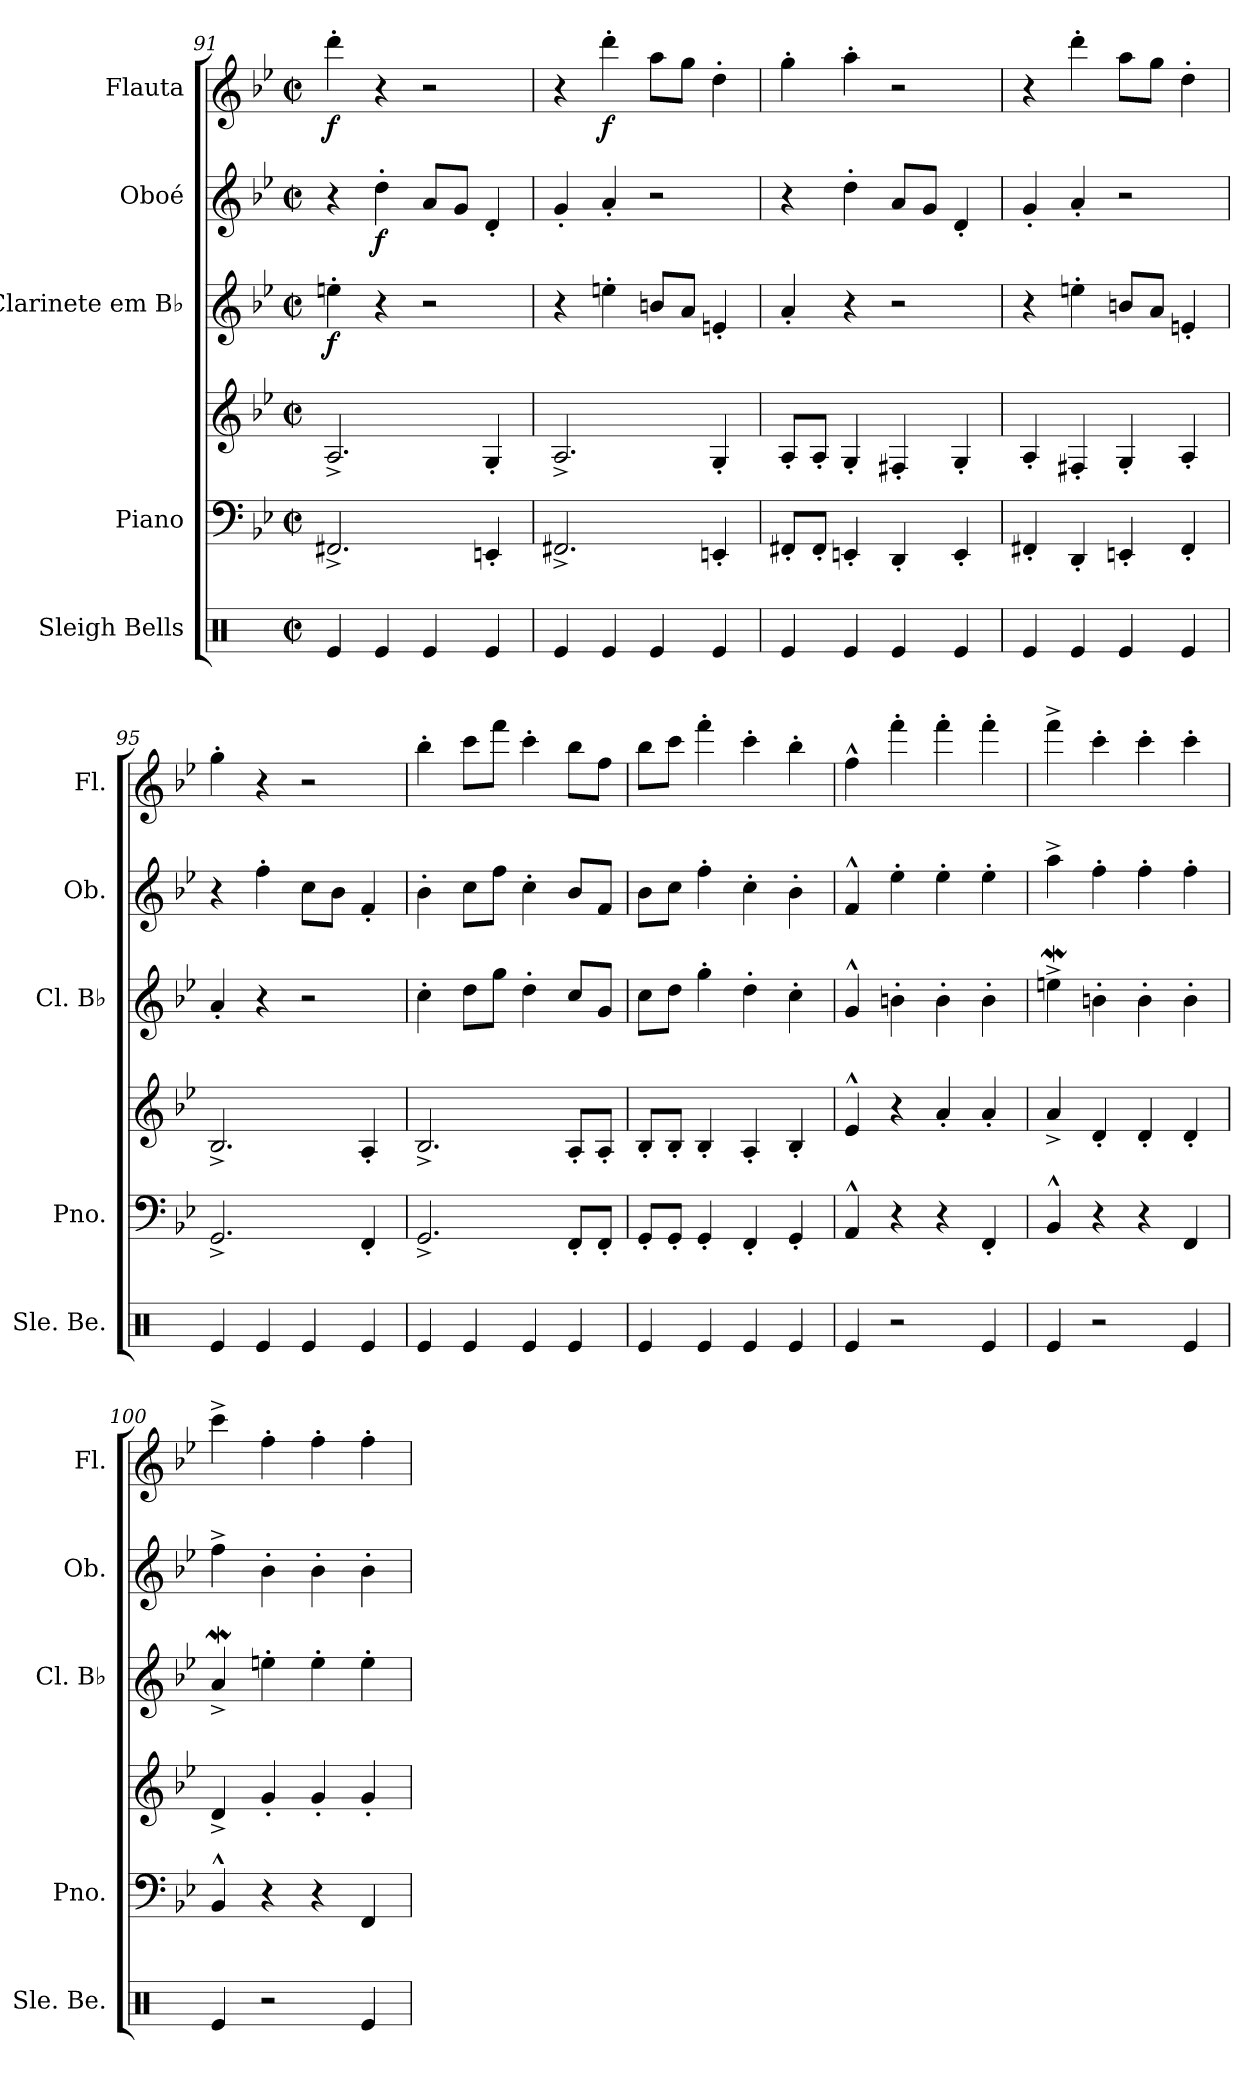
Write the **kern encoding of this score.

**kern	**kern	**kern	**dynam	**kern	**dynam	**kern	**dynam	**kern	**dynam
*part5	*part4	*part4	*part4	*part3	*part3	*part2	*part2	*part1	*part1
*staff6	*staff5	*staff4	*staff4/5	*staff3	*staff3	*staff2	*staff2	*staff1	*staff1
*I"Sleigh Bells	*I"Piano	*	*	*I"Clarinete em B♭	*	*I"Oboé	*	*I"Flauta	*
*I'Sle. Be.	*I'Pno.	*	*	*I'Cl. B♭	*	*I'Ob.	*	*I'Fl.	*
*clefX	*clefF4	*clefG2	*	*clefG2	*	*clefG2	*	*clefG2	*
*	*	*	*	*ITrd1c2	*	*	*	*	*
*k[]	*k[b-e-]	*k[b-e-]	*	*k[b-e-a-d-]	*	*k[b-e-]	*	*k[b-e-]	*
*M2/2	*M2/2	*M2/2	*	*M2/2	*	*M2/2	*	*M2/2	*
*met(c|)	*met(c|)	*met(c|)	*	*met(c|)	*	*met(c|)	*	*met(c|)	*
=91	=91	=91	=91	=91	=91	=91	=91	=91	=91
!	!	!	!LO:DY:b=2	!	!	!	!	!	!
!	!	!	!LO:DY:n=1:b=2	!	!	!	!	!	!
!	!	!	!LO:DY:n=2:b	!	!	!	!	!	!
!	!	!	!LO:DY:n=3:b	!	!LO:DY:b	!	!	!	!LO:DY:b
4Re/	2.FF#X^/	2.A^/	mf mf f mf	4ddn'\	f	4r	.	4ddd'\	f
!	!	!	!	!	!	!	!LO:DY:b	!	!
4Re/	.	.	.	4r	.	4dd'\	f	4r	.
4Re/	.	.	.	2r	.	8a/L	.	2r	.
.	.	.	.	.	.	8g/J	.	.	.
4Re/	4EEn'/	4G'/	.	.	.	4d'/	.	.	.
!!LO:PB:g=z
=92	=92	=92	=92	=92	=92	=92	=92	=92	=92
4Re/	2.FF#X^/	2.A^/	.	4r	.	4g'/	.	4r	.
!	!	!	!	!	!	!	!	!	!LO:DY:b
4Re/	.	.	.	4ddn'\	.	4a'/	.	4ddd'\	f
4Re/	.	.	.	8an/L	.	2r	.	8aa\L	.
.	.	.	.	8g/J	.	.	.	8gg\J	.
4Re/	4EEn'/	4G'/	.	4dn'/	.	.	.	4dd'\	.
=93	=93	=93	=93	=93	=93	=93	=93	=93	=93
4Re/	8FF#X'/L	8A'/L	.	4g'/	.	4r	.	4gg'\	.
.	8FF#'/J	8A'/J	.	.	.	.	.	.	.
4Re/	4EEn'/	4G'/	.	4r	.	4dd'\	.	4aa'\	.
4Re/	4DD'/	4F#X'/	.	2r	.	8a/L	.	2r	.
.	.	.	.	.	.	8g/J	.	.	.
4Re/	4EE'/	4G'/	.	.	.	4d'/	.	.	.
=94	=94	=94	=94	=94	=94	=94	=94	=94	=94
4Re/	4FF#X'/	4A'/	.	4r	.	4g'/	.	4r	.
4Re/	4DD'/	4F#X'/	.	4ddn'\	.	4a'/	.	4ddd'\	.
4Re/	4EEn'/	4G'/	.	8an/L	.	2r	.	8aa\L	.
.	.	.	.	8g/J	.	.	.	8gg\J	.
4Re/	4FF#'/	4A'/	.	4dn'/	.	.	.	4dd'\	.
=95	=95	=95	=95	=95	=95	=95	=95	=95	=95
4Re/	2.GG^/	2.B-^/	.	4g'/	.	4r	.	4gg'\	.
4Re/	.	.	.	4r	.	4ff'\	.	4r	.
4Re/	.	.	.	2r	.	8cc\L	.	2r	.
.	.	.	.	.	.	8b-\J	.	.	.
4Re/	4FF'/	4A'/	.	.	.	4f'/	.	.	.
=96	=96	=96	=96	=96	=96	=96	=96	=96	=96
4Re/	2.GG^/	2.B-^/	.	4b-'\	.	4b-'\	.	4bb-'\	.
4Re/	.	.	.	8cc\L	.	8cc\L	.	8ccc\L	.
.	.	.	.	8ff\J	.	8ff\J	.	8fff\J	.
4Re/	.	.	.	4cc'\	.	4cc'\	.	4ccc'\	.
4Re/	8FF'/L	8A'/L	.	8b-/L	.	8b-/L	.	8bb-\L	.
.	8FF'/J	8A'/J	.	8f/J	.	8f/J	.	8ff\J	.
!!LO:LB:g=z
=97	=97	=97	=97	=97	=97	=97	=97	=97	=97
4Re/	8GG'/L	8B-'/L	.	8b-\L	.	8b-\L	.	8bb-\L	.
.	8GG'/J	8B-'/J	.	8cc\J	.	8cc\J	.	8ccc\J	.
4Re/	4GG'/	4B-'/	.	4ff'\	.	4ff'\	.	4fff'\	.
4Re/	4FF'/	4A'/	.	4cc'\	.	4cc'\	.	4ccc'\	.
4Re/	4GG'/	4B-'/	.	4b-'\	.	4b-'\	.	4bb-'\	.
=98	=98	=98	=98	=98	=98	=98	=98	=98	=98
4Re/	4AA^^/	4e-^^/	.	4f^^/	.	4f^^/	.	4ff^^\	.
2r	4r	4r	.	4an'\	.	4ee-'\	.	4fff'\	.
.	4r	4a'/	.	4a'\	.	4ee-'\	.	4fff'\	.
4Re/	4FF'/	4a'/	.	4a'\	.	4ee-'\	.	4fff'\	.
=99	=99	=99	=99	=99	=99	=99	=99	=99	=99
4Re/	4BB-^^/	4a^/	.	4ddnW^\	.	4aa^\	.	4fff^\	.
2r	4r	4d'/	.	4an'\	.	4ff'\	.	4ccc'\	.
.	4r	4d'/	.	4a'\	.	4ff'\	.	4ccc'\	.
4Re/	4FF/	4d'/	.	4a'\	.	4ff'\	.	4ccc'\	.
=100	=100	=100	=100	=100	=100	=100	=100	=100	=100
4Re/	4BB-^^/	4d^/	.	4gW^/	.	4ff^\	.	4ccc^\	.
2r	4r	4g'/	.	4ddn'\	.	4b-'\	.	4ff'\	.
.	4r	4g'/	.	4dd'\	.	4b-'\	.	4ff'\	.
4Re/	4FF/	4g'/	.	4dd'\	.	4b-'\	.	4ff'\	.
=	=	=	=	=	=	=	=	=	=
*-	*-	*-	*-	*-	*-	*-	*-	*-	*-
